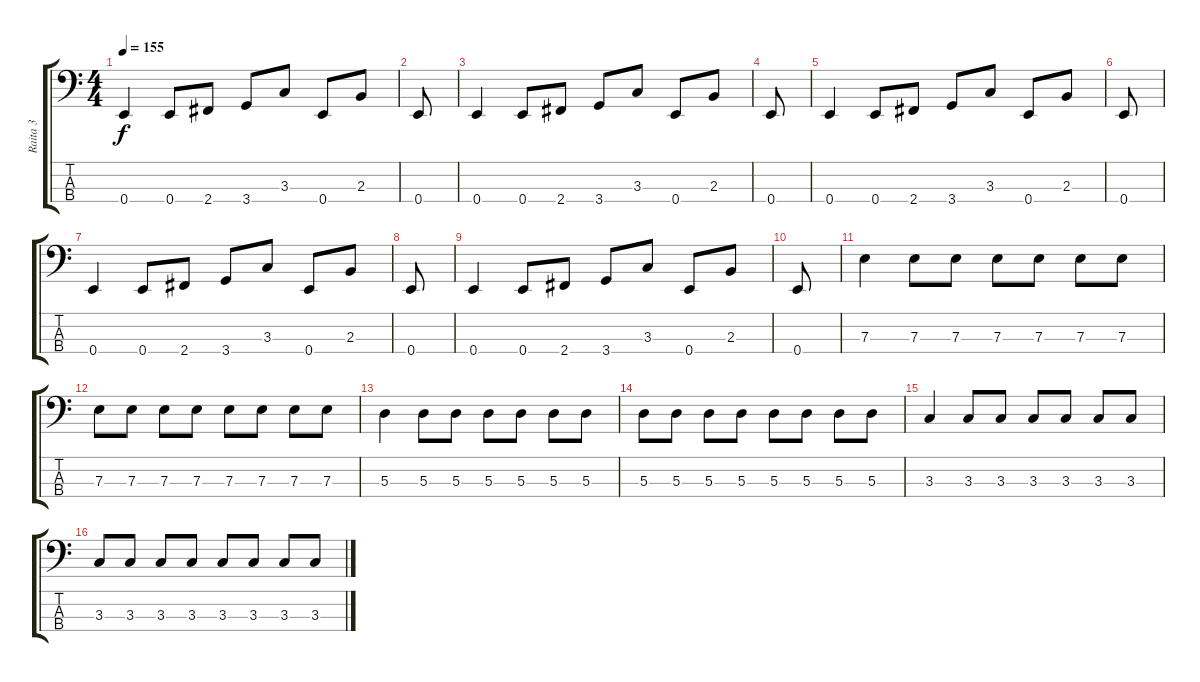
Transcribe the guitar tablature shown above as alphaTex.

\track ("Raita 3" "Raita 3") {instrument electricbasspick}
\staff {score tabs}
\tuning (G2 D2 A1 E1) {hide}
\ts (4 4)
\tempo 155
\clef f4
\ks c
0.4.4{dy f} 0.4.8 2.4.8 3.4.8 3.3.8 0.4.8 2.3.8 |
0.4.8 |
0.4.4 0.4.8 2.4.8 3.4.8 3.3.8 0.4.8 2.3.8 |
0.4.8 |
0.4.4 0.4.8 2.4.8 3.4.8 3.3.8 0.4.8 2.3.8 |
0.4.8 |
0.4.4 0.4.8 2.4.8 3.4.8 3.3.8 0.4.8 2.3.8 |
0.4.8 |
0.4.4 0.4.8 2.4.8 3.4.8 3.3.8 0.4.8 2.3.8 |
0.4.8 |
7.3.4 7.3.8 7.3.8 7.3.8 7.3.8 7.3.8 7.3.8 |
7.3.8 7.3.8 7.3.8 7.3.8 7.3.8 7.3.8 7.3.8 7.3.8 |
5.3.4 5.3.8 5.3.8 5.3.8 5.3.8 5.3.8 5.3.8 |
5.3.8 5.3.8 5.3.8 5.3.8 5.3.8 5.3.8 5.3.8 5.3.8 |
3.3.4 3.3.8 3.3.8 3.3.8 3.3.8 3.3.8 3.3.8 |
3.3.8 3.3.8 3.3.8 3.3.8 3.3.8 3.3.8 3.3.8 3.3.8
